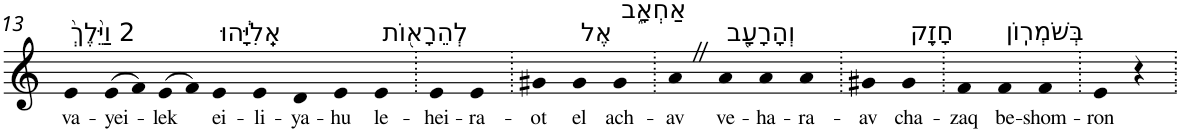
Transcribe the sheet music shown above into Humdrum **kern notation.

**kern	**text
*part1	*part1
*staff1	*staff1
*I"Piano	*
*I'Pno	*
!!LO:PB:g=z
*clefG2	*
*k[]	*
=13	=13
!LO:TX:a:t=2 וַיֵּ֙לֶךְ֙	!
!	!LO:LY:b
4e	va-
!	!LO:LY:b
(>8e	-yei-
8f)	.
!	!LO:LY:b
(>8e	-lek
8f)	.
!LO:TX:a:t=אֵֽלִיָּ֔הוּ	!
!	!LO:LY:b
4e	ei-
!	!LO:LY:b
4e	-li-
!	!LO:LY:b
4d	-ya-
!	!LO:LY:b
4e	-hu
!LO:TX:a:t=לְהֵרָא֖וֹת	!
!	!LO:LY:b
4e	le-
=14.	=14.
!	!LO:LY:b
4e	-hei-
!	!LO:LY:b
4e	-ra-
=15.	=15.
!	!LO:LY:b
4g#X	-ot
!LO:TX:a:t=אֶל	!
!	!LO:LY:b
4g#	el
!LO:TX:a:t=אַחְאָ֑ב	!
!	!LO:LY:b
4g#	ach-
=16.	=16.
!	!LO:LY:b
4aZ	-av
!LO:TX:a:t=וְהָרָעָ֖ב	!
!	!LO:LY:b
4a	ve-
!	!LO:LY:b
4a	-ha-
!	!LO:LY:b
4a	-ra-
=17.	=17.
!	!LO:LY:b
4g#X	-av
!LO:TX:a:t=חָזָ֥ק	!
!	!LO:LY:b
4g#	cha-
=18.	=18.
!	!LO:LY:b
4f	-zaq
!LO:TX:a:t=בְּשֹׁמְרֽוֹן	!
!	!LO:LY:b
4f	be-
!	!LO:LY:b
4f	-shom-
=19.	=19.
!	!LO:LY:b
4e	-ron
4r	.
=.	=.
*-	*-
